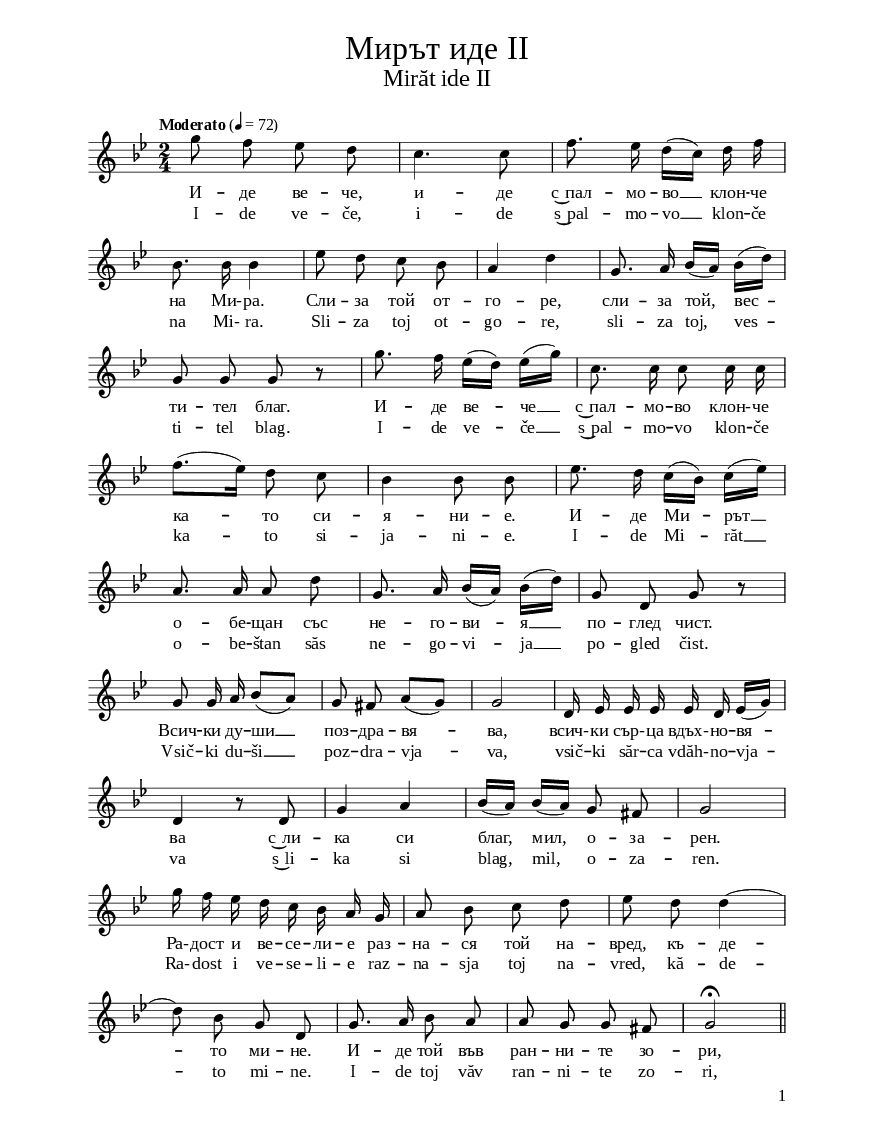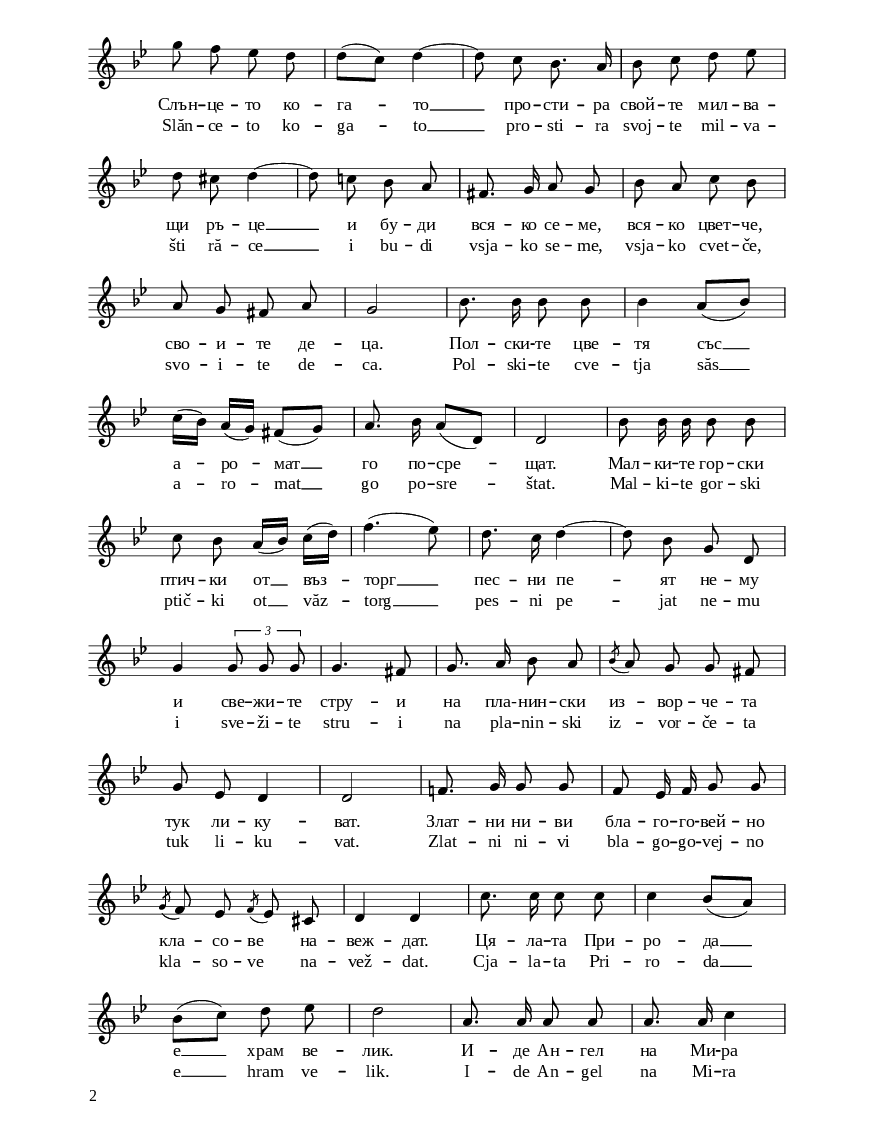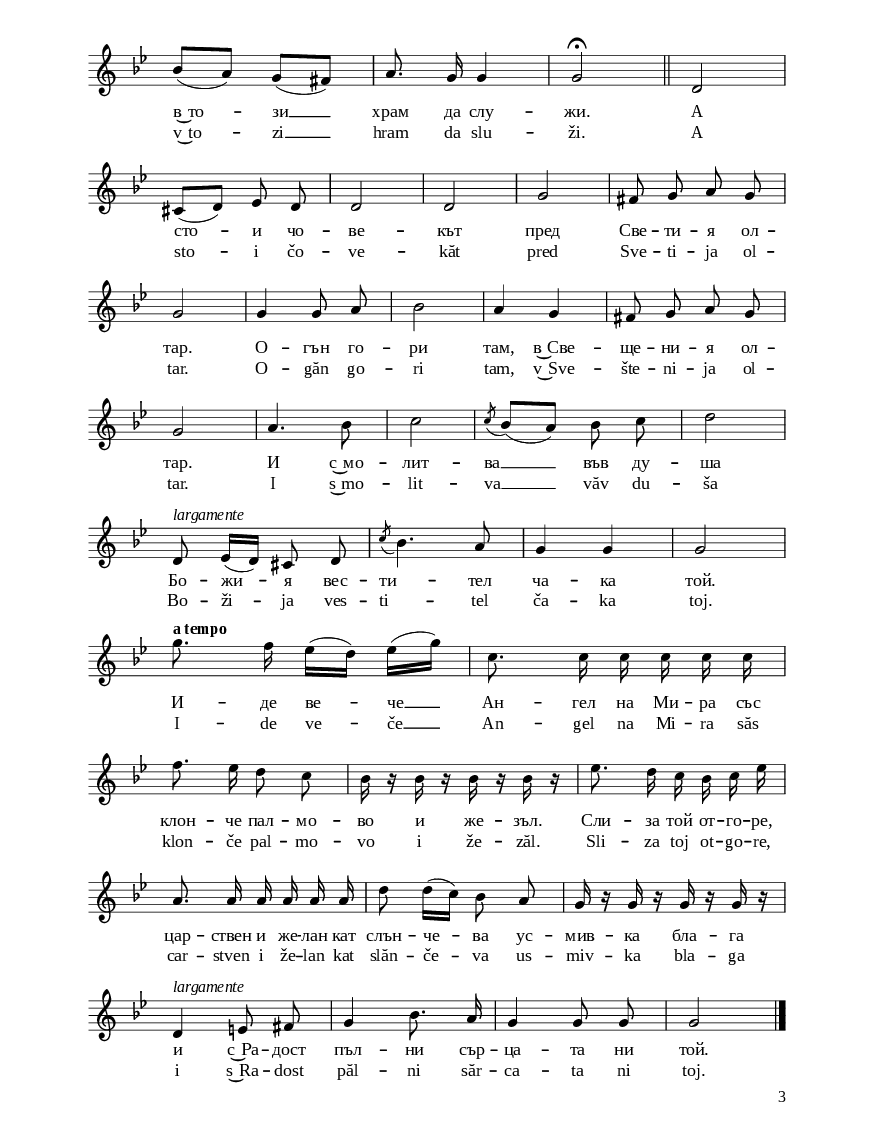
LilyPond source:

\version "2.24.1"

% include paper part and global functions
\include "include/globals.ily"

\bookpart {
  \label #'ref158
  \tocItem \markup "Мирът иде II – Mirăt ide II"
  \include "include/bookpart-paper.ily"
  \score {
    \include "include/score-layout.ily"

    \new Voice \relative c' {
      \clef treble
      \key g \minor
      \time 2/4
      \tempoFunc "Moderato" 4 "72"
      \autoBeamOff
      g''8 f ees d | \noBreak
      c4. c8 | \noBreak
      f8. ees16 d([c]) d f | \break

      bes,8. bes16 bes4 | \noBreak
      ees8 d c bes | \noBreak
      a4 d | \noBreak
      g,8. a16 bes([a]) bes ([d]) | \break

      g,8 g g r | \noBreak
      g'8. f16 ees([d]) ees([g]) | \noBreak
      c,8. c16 c8 c16 c | \break

      f8.([ees16]) d8 c | \noBreak
      bes4 bes8 bes | \noBreak
      ees8. d16 c([bes]) c([ees]) | \break

      a,8. a16 a8 d | \noBreak
      g,8. a16 bes([a]) bes([d]) | \noBreak
      g,8 d g r | \break

      g8 g16 a bes8([a]) | \noBreak
      g fis a([g]) | \noBreak
      g2 | \noBreak
      d16 ees ees ees ees d ees([g]) | \break

      d4 r8 d | \noBreak
      g4 a | \noBreak
      bes16 ([a]) bes ([a]) g8 fis | \noBreak
      g2 | \break

      g'16 f ees d c bes a g | \noBreak
      a8 bes c d | \noBreak
      ees d d4~ | \break

      d8 bes g d | \noBreak
      g8. a16 bes8 a | \noBreak
      a g g fis | \noBreak
      g2\fermata | \bar "||" \break

      g'8 f ees d | \noBreak
      d([c]) d4~ | \noBreak
      d8 c bes8. a16 | \noBreak
      bes8 c d ees | \break

      d cis d4~ | \noBreak
      d8 c! bes a | \noBreak
      fis8. g16 a8 g | \noBreak
      bes a c bes | \break

      a g fis a | \noBreak
      g2 | \noBreak
      bes8. bes16 bes8 bes | \noBreak
      bes4 a8([bes]) | \break

      c16([bes]) a([g]) fis8([g]) | \noBreak
      a8. bes16 a8([d,]) | \noBreak
      d2 | \noBreak
      bes'8 bes16 bes bes8 bes | \break

      c bes a16([bes]) c([d]) | \noBreak
      f4.(ees8) | \noBreak
      d8. c16 d4~ | \noBreak
      d8 bes g d | \break

      g4 \times 2/3 { g8 g g }  | \noBreak
      g4. fis8 | \noBreak
      g8. a16 bes8 a | \noBreak
      \acciaccatura { bes } a g g fis | \break

      g ees d4 | \noBreak
      d2 | \noBreak
      f!8. g16 g8 g | \noBreak
      f ees16 f g8 g | \break

      \acciaccatura { g } f ees \acciaccatura { f } ees  cis | \noBreak
      d4 d | \noBreak
      c'8. c16 c8 c | \noBreak
      c4 bes8([a]) | \break

      bes([c]) d ees | \noBreak
      d2 | \noBreak
      a8. a16 a8 a | \noBreak
      a8. a16 c4 | \break

      bes8([a]) g([fis]) | \noBreak
      a8. g16 g4
      g2\fermata \bar "||" | \noBreak
      d2 \break

      cis8([d]) ees d | \noBreak
      d2 | \noBreak
      d | \noBreak
      g | \noBreak
      fis8 g a g | \break

      g2 | \noBreak
      g4 g8 a | \noBreak
      bes2 | \noBreak
      a4 g | \noBreak
      fis8 g a g | \break

      g2 | \noBreak
      a4. bes8 | \noBreak
      c2 | \noBreak
      \acciaccatura { c8 } bes([a]) bes c | \noBreak
      d2 | \break

      d,8^\markup{ \italic { largamente } } ees16([d]) cis8 d | \noBreak
      \acciaccatura { c' } bes4. a8 | \noBreak
      g4 g | \noBreak
      g2 | \break

      \tempo "a tempo" g'8. f16 ees([d]) ees([g]) | \noBreak
      c,8. c16 c c c c | \break

      f8. ees16 d8 c | \noBreak
      bes16 r bes r bes r bes r | \noBreak
      ees8. d16 c bes c ees | \break

      a,8. a16 a a a a | \noBreak
      d8 d16([c]) bes8 a | \noBreak
      g16 r g r g r g r | \break

      d4^\markup{ \italic { largamente } } e8 fis | \noBreak
      g4 bes8. a16 | \noBreak
      g4 g8 g | \noBreak
      g2 \bar "|."
    }

    \addlyrics {
      И -- де ве -- че, | и -- де | "с~пал" -- мо -- во __ клон -- че |
      на "Ми-" -- ра. | Сли -- за той от -- | го -- ре, | сли -- за той, вес -- |
      ти -- тел благ. | И -- де ве -- че __ | "с~пал" -- мо -- во "клон-" -- че |
      ка -- то си -- | я -- ни -- е. | И -- де Ми -- рът __ |
      о -- бе -- щан със | не -- го -- ви -- я __ | по -- глед чист. |
      Всич -- ки ду -- ши __ | поз -- дра -- вя -- | ва, | "всич-" -- ки "сър-" -- ца "вдъх-" -- но -- вя -- |
      ва "с~ли" -- | ка си | благ, мил, о -- за -- | рен. |
      "Ра-" -- дост и ве -- се -- ли -- е раз -- | на -- ся той на -- | вред, къ -- де --
      то ми -- не. | И -- де той във  | ран -- ни -- те зо -- | ри, |
      Слън -- це -- то ко -- | га -- то __ про -- сти -- ра свой -- те мил -- ва -- |
      щи ръ -- це __ и бу -- ди | вся -- ко се -- ме, | вся -- ко цвет -- че, |
      сво -- и -- те де -- | ца. Пол -- ски -- те цве -- | тя със __ |
      а -- ро -- мат __ | го по -- сре -- | щат. Мал -- ки -- те гор -- ски |
      птич -- ки от __ въз -- | торг __ | пес -- ни пе -- ят не -- му |
      и све -- жи -- те | стру -- и | на "пла-" -- нин -- ски | из -- вор -- че -- та |
      тук ли -- ку -- | ват. | Злат -- ни ни -- ви | бла -- го -- го -- вей -- но |
      кла -- со -- ве на -- | веж -- дат. | Ця -- ла -- та При -- | ро -- да __ |
      е __ храм ве -- | лик. | И -- де Ан -- гел | на Ми -- ра |
      "в~то" -- зи __ | храм да слу -- | жи. | А |
      сто -- и чо -- | ве -- | кът | пред | Све -- ти -- я ол -- |
      тар. | О -- гън го -- | ри | там, "в~Све" -- | ще -- ни -- я ол -- |
      тар. | И "с~мо" -- | лит -- | ва __ във ду -- | ша |
      Бо -- жи -- я вес -- | ти -- тел | ча -- ка | той. |
      И -- де ве -- че __ | Ан -- гел на Ми -- ра със |
      клон -- че пал -- мо -- | во и же -- зъл. | Сли -- за той от -- го -- ре, |
      цар -- ствен и же -- лан кат | слън -- че -- ва ус -- | мив -- ка бла -- га |
      и "с~Ра" -- дост | пъл -- ни сър -- | ца -- та ни той. |
    }

 \addlyrics {
      I -- de ve -- če, | i -- de | "s~pal" -- mo -- vo __ klon -- če |
      na "Mi-" ra. | Sli -- za toj ot -- | go -- re, | sli -- za toj, ves -- |
      ti -- tel blag. | I -- de ve -- če __ | "s~pal" -- mo -- vo klon -- če |
      ka -- to si -- | ja -- ni -- e. | I -- de Mi -- răt __ |
      o -- be -- štan săs | ne -- go -- vi -- ja __ | po -- gled čist. |
      Vsič -- ki du -- ši __ | poz -- dra -- vja -- | va, | vsič -- ki săr -- ca "vdăh-" -- no -- vja -- |
      va "s~li" -- | ka si | blag, mil, o -- za -- | ren. |
      "Ra-" -- dost i ve -- se -- li -- e raz -- | na -- sja toj na -- | vred, kă -- de --
      to mi -- ne. | I -- de toj văv  | ran -- ni -- te zo -- | ri, |
      Slăn -- ce -- to ko -- | ga -- to __ pro -- sti -- ra svoj -- te mil -- va -- |
      šti ră -- ce __ i bu -- di | vsja -- ko se -- me, | vsja -- ko cvet -- če, |
      svo -- i -- te de -- | ca. Pol -- ski -- te cve -- | tja săs __ |
      a -- ro -- mat __ | go po -- sre -- | štat. Mal -- ki -- te gor -- ski |
      ptič -- ki ot __ văz -- | torg __ | pes -- ni pe -- jat ne -- mu |
      i sve -- ži -- te | stru -- i | na pla -- nin -- ski | iz -- vor -- če -- ta |
      tuk li -- ku -- | vat. | Zlat -- ni ni -- vi | bla -- go -- go -- vej -- no |
      kla -- so -- ve na -- | vež -- dat. | Cja -- la -- ta Pri -- | ro -- da __ |
      e __ hram ve -- | lik. | I -- de An -- gel | na Mi -- ra |
      "v~to" -- zi __ | hram da slu -- | ži. | A |
      sto -- i čo -- | ve -- | kăt | pred | Sve -- ti -- ja ol -- |
      tar. | O -- găn go -- | ri | tam, "v~Sve" -- | šte -- ni -- ja ol -- |
      tar. | I "s~mo" -- | lit -- | va __ văv du -- | ša |
      Bo -- ži -- ja ves -- | ti -- tel | ča -- ka | toj. |
      I -- de ve -- če __ | An -- gel na Mi -- ra săs |
      klon -- če pal -- mo -- | vo i že -- zăl. | Sli -- za toj ot -- go -- re, |
      car -- stven i že -- lan kat | slăn -- če -- va us -- | miv -- ka bla -- ga |
      i "s~Ra" -- dost | păl -- ni săr -- | ca -- ta ni toj. |
    }
    \header {
      title = \titleFunc "Мирът иде II" "Mirăt ide II"
    }

    \midi{}

  } % score
  %\markup \dc-two "D.C." "con repitione"

  \pageBreak

  % include foreign translation(s) of the song
  \version "2.24.1"

\markup \fill-line { \fontsize #deTitleFontSize "Der Frieden kommt" }
\markup \null
\markup \null
\markup \fontsize #deCoupletFontSize {
    \hspace #5
    \override #`(baseline-skip . ,deCoupletBaselineSkip)
  \column {

 \line { " "Er kommt schon, er kommt, mit dem Palmzweigchen des Friedens. }

 \line { " "Er kommt von oben herab, er kommt herab, der gütige Bote. }

 \line { " "Er kommt mit dem Palmzweigchen, }

 \line { " "wie ein Schein. }

 \line { " "Er kommt, der versprochene Frieden }

 \line { " "mit seinem reinen Blick. }

  \line { " "}

 \line { " "Er begrüßt alle Seelen, }

 \line { " "inspiriert alle Herzen }

 \line { " "mit seinem gütigen, lieben, erleuchteten Antlitz. }

 \line { " "Freude und Wonne verbreitet er überall, }

 \line { " "wo er vorbeiläuft. }

 \line { " "Er kommt in der frühen Morgenröte, }

 \line { " "wenn die Sonne ihre streichelnden Hände ausstreckt }

 \line { " "und jeden Samen, jede Blume – ihre Kinder – erweckt. }

 \line { " "Die Feldblumen heißen ihn mit einem Duft willkommen. }
  \line { " "}

 \line { " "Die kleinen Waldvögel }

 \line { " "singen ihm Lieder vor Begeisterung, }

 \line { " "und die frischen Wasserstrahlen der kleinen Gebirgsquellen jauchzen. }

 \line { " "Goldene Felder neigen ehrfurchtsvoll Weizenähren. }

 \line { " "Die ganze Natur ist ein großer Tempel. }

 \line { " "Es kommt ein Engel des Friedens, um in diesem Tempel zu dienen. }
  \line { " "}

 \line { " "Und der Mensch steht vor dem heiligen Altar. }

 \line { " "Das Feuer brennt dort auf dem heiligen Altar. }

 \line { " "Und mit einem Gebet in der Seele erwartet er }

 \line { " "den göttlichen Boten. }
  \line { " "}

 \line { " "Es kommt schon der Engel des Friedens }

 \line { " "mit einem Palmzweigchen und mit dem Zepter. }

 \line { " "Er kommt von oben herab }

 \line { " "majestätisch und erwünscht, }

 \line { " "wie ein gütiges Sonnenlächeln }

 \line { " "und mit Freude erfüllt er unsere Herzen. }

  }
}


} % bookpart
